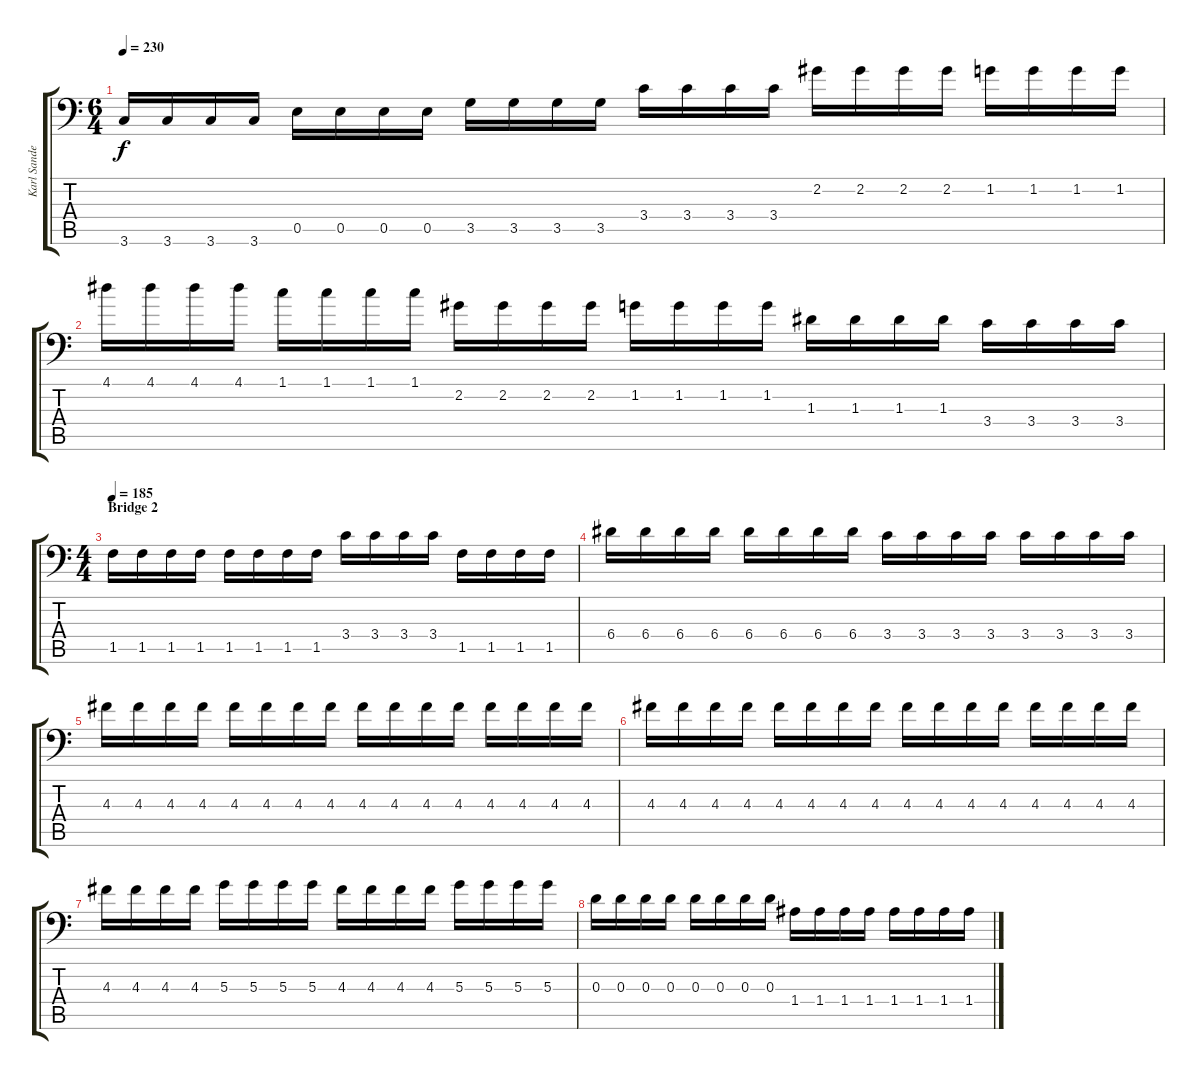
\track ("Karl Sanders" "Karl Sande") {instrument distortionguitar}
\staff {score tabs}
\tuning (B3 Gb3 D3 A2 E2 A1) {hide}
\ts (6 4)
\tempo 230
\clef f4
\ks c
3.6.16{dy f} 3.6.16 3.6.16 3.6.16 0.5.16 0.5.16 0.5.16 0.5.16 3.5.16 3.5.16 3.5.16 3.5.16 3.4.16 3.4.16 3.4.16 3.4.16 2.2.16 2.2.16 2.2.16 2.2.16 1.2.16 1.2.16 1.2.16 1.2.16 |
4.1.16 4.1.16 4.1.16 4.1.16 1.1.16 1.1.16 1.1.16 1.1.16 2.2.16 2.2.16 2.2.16 2.2.16 1.2.16 1.2.16 1.2.16 1.2.16 1.3.16 1.3.16 1.3.16 1.3.16 3.4.16 3.4.16 3.4.16 3.4.16 |
\ts (4 4)
\section ("" "Bridge 2")
\tempo 185
1.5.16 1.5.16 1.5.16 1.5.16 1.5.16 1.5.16 1.5.16 1.5.16 3.4.16 3.4.16 3.4.16 3.4.16 1.5.16 1.5.16 1.5.16 1.5.16 |
6.4.16 6.4.16 6.4.16 6.4.16 6.4.16 6.4.16 6.4.16 6.4.16 3.4.16 3.4.16 3.4.16 3.4.16 3.4.16 3.4.16 3.4.16 3.4.16 |
4.3.16 4.3.16 4.3.16 4.3.16 4.3.16 4.3.16 4.3.16 4.3.16 4.3.16 4.3.16 4.3.16 4.3.16 4.3.16 4.3.16 4.3.16 4.3.16 |
4.3.16 4.3.16 4.3.16 4.3.16 4.3.16 4.3.16 4.3.16 4.3.16 4.3.16 4.3.16 4.3.16 4.3.16 4.3.16 4.3.16 4.3.16 4.3.16 |
4.3.16 4.3.16 4.3.16 4.3.16 5.3.16 5.3.16 5.3.16 5.3.16 4.3.16 4.3.16 4.3.16 4.3.16 5.3.16 5.3.16 5.3.16 5.3.16 |
0.3.16 0.3.16 0.3.16 0.3.16 0.3.16 0.3.16 0.3.16 0.3.16 1.4.16 1.4.16 1.4.16 1.4.16 1.4.16 1.4.16 1.4.16 1.4.16
